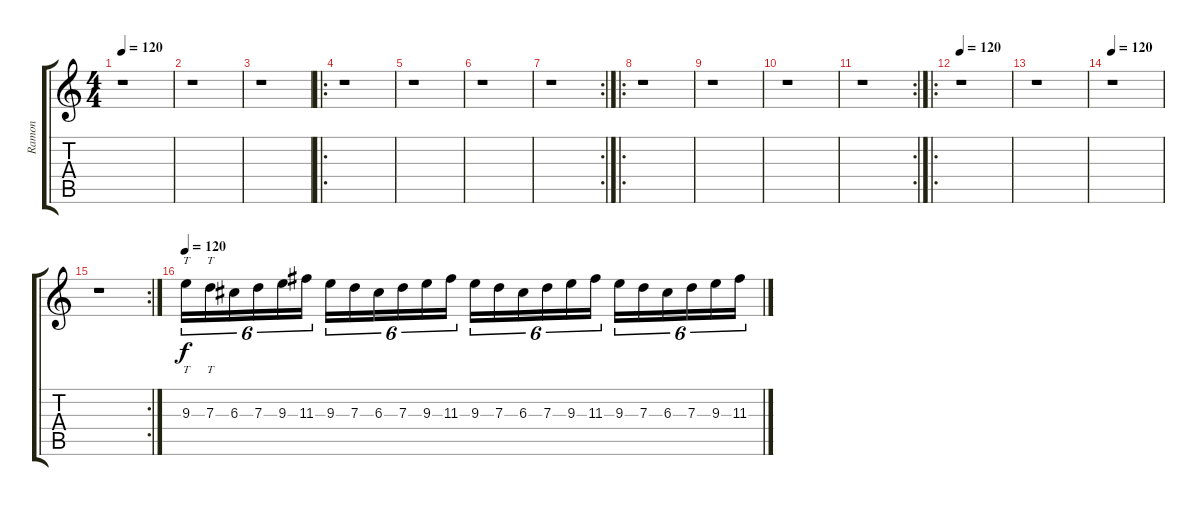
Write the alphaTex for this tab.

\track ("Ramon" "Ramon") {instrument distortionguitar}
\staff {score tabs}
\tuning (E4 B3 G3 D3 A2 E2) {hide}
\ts (4 4)
\tempo 120
\clef g2
\ks c
r.1{dy f} |
r.1 |
r.1 |
\ro
r.1 |
r.1 |
r.1 |
\rc 2
r.1 |
\ro
r.1 |
r.1 |
r.1 |
\rc 2
r.1 |
\ro
\tempo 120
r.1 |
r.1 |
\tempo 120
r.1 |
\rc 2
r.1 |
\tempo 120
9.3.16{tt tu (6 4)} 7.3.16{tt tu (6 4)} 6.3.16{tu (6 4)} 7.3.16{tu (6 4)} 9.3.16{tu (6 4)} 11.3.16{tu (6 4)} 9.3.16{tu (6 4)} 7.3.16{tu (6 4)} 6.3.16{tu (6 4)} 7.3.16{tu (6 4)} 9.3.16{tu (6 4)} 11.3.16{tu (6 4)} 9.3.16{tu (6 4)} 7.3.16{tu (6 4)} 6.3.16{tu (6 4)} 7.3.16{tu (6 4)} 9.3.16{tu (6 4)} 11.3.16{tu (6 4)} 9.3.16{tu (6 4)} 7.3.16{tu (6 4)} 6.3.16{tu (6 4)} 7.3.16{tu (6 4)} 9.3.16{tu (6 4)} 11.3.16{tu (6 4)}
